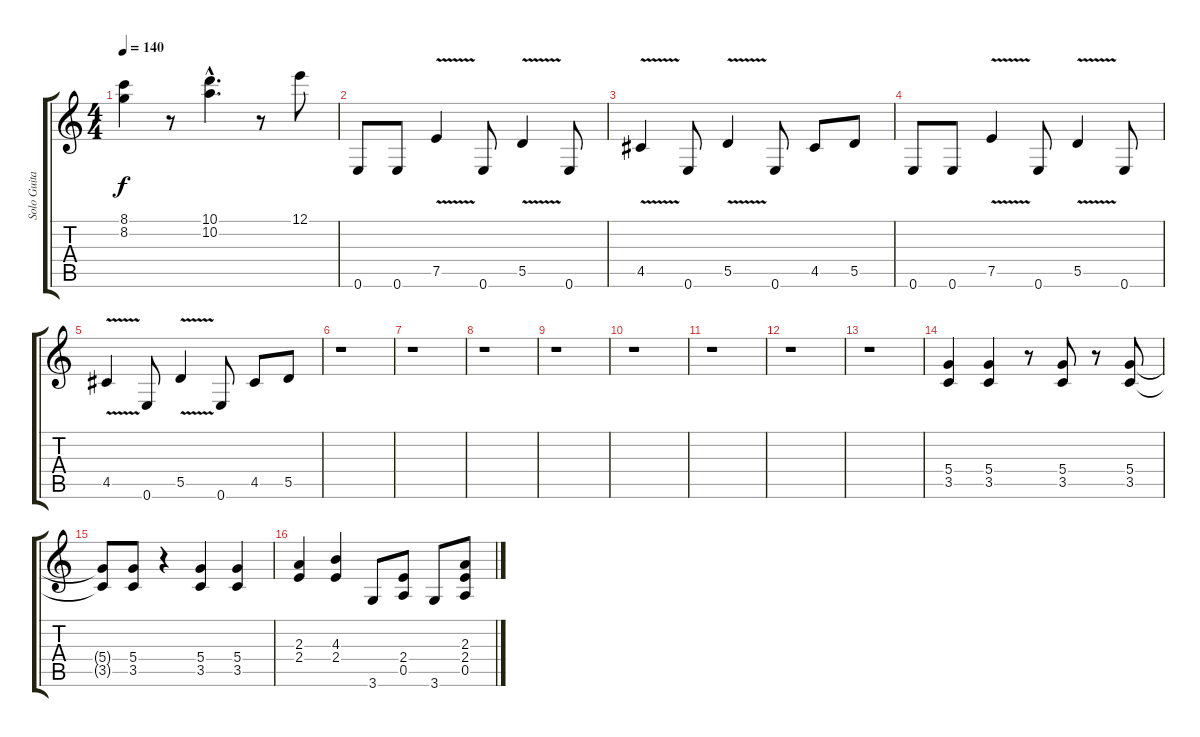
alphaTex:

\track ("Solo Guitar" "Solo Guita") {instrument distortionguitar}
\staff {score tabs}
\tuning (E4 B3 G3 D3 A2 E2) {hide}
\ts (4 4)
\tempo 140
\clef g2
\ks c
(8.1{t} 8.2{t}).4{dy f} r.8 (10.1{hac} 10.2{hac}).4{d} r.8 12.1.8 |
0.6.8 0.6.8 7.5{v}.4 0.6.8 5.5{v}.4 0.6.8 |
4.5{v}.4 0.6.8 5.5{v}.4 0.6.8 4.5.8 5.5.8 |
0.6.8 0.6.8 7.5{v}.4 0.6.8 5.5{v}.4 0.6.8 |
4.5{v}.4 0.6.8 5.5{v}.4 0.6.8 4.5.8 5.5.8 |
r.1{instrument distortionguitar} |
r.1 |
r.1 |
r.1 |
r.1 |
r.1 |
r.1 |
r.1 |
(5.4 3.5).4 (5.4 3.5).4 r.8 (5.4 3.5).8 r.8 (5.4 3.5).8 |
(5.4{t} 3.5{t}).8 (5.4 3.5).8 r.4 (5.4 3.5).4 (5.4 3.5).4 |
(2.3 2.4).4 (4.3 2.4).4 3.6.8 (2.4 0.5).8 3.6.8 (2.3 2.4 0.5).8
